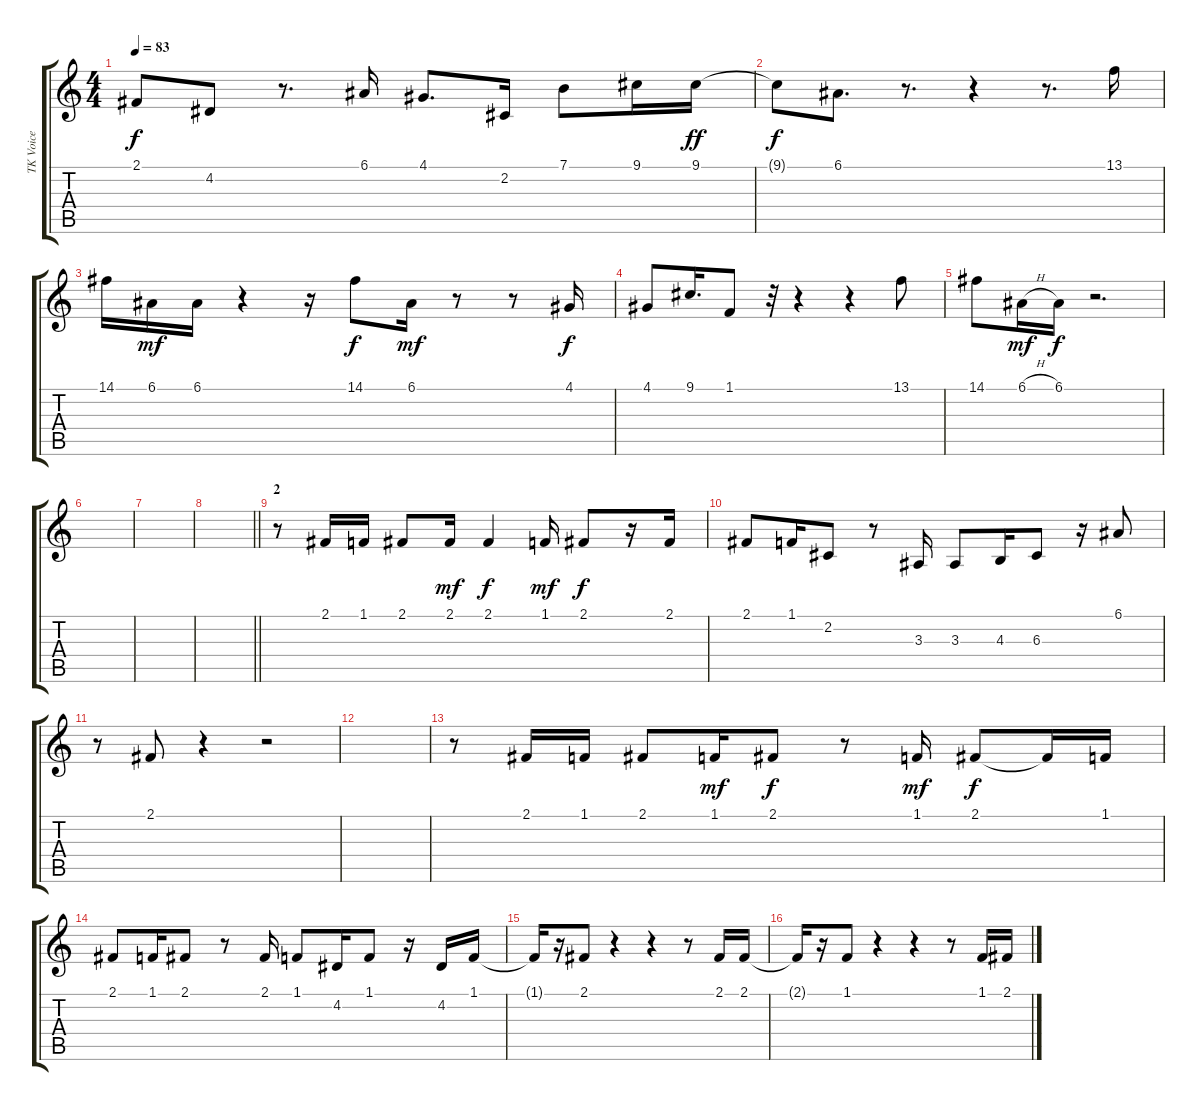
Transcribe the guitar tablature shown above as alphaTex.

\track ("TK Voice" "TK Voice") {instrument synthvoice}
\staff {score tabs}
\tuning (E4 B3 G3 D3 A2 E2) {hide}
\ts (4 4)
\tempo 83
\clef g2
\ks c
2.1.8{dy f} 4.2.8 r.8{d} 6.1.16 4.1.8{d} 2.2.16 7.1.8 9.1.16 9.1.16{dy ff} |
9.1{t}.8{dy f} 6.1.8{d} r.8{d} r.4 r.8{d} 13.1.16 |
14.1.16 6.1.16{dy mf} 6.1.16 r.4 r.16 14.1.8{dy f} 6.1.16{dy mf} r.8 r.8 4.1.16{dy f} |
4.1.8 9.1.16{d} 1.1.8 r.32 r.4 r.4 13.1.8 |
14.1.8 6.1{h}.16{dy mf} 6.1.16{dy f} r.2{d} |
|
|
\barLineRight lightlight
|
\section ("" "2")
r.8 2.1.16 1.1.16 2.1.8 2.1.16{dy mf} 2.1.4{dy f} 1.1.16{dy mf} 2.1.8{dy f} r.16 2.1.16 |
2.1.8 1.1.16 2.2.8 r.8 3.3.16 3.3.8 4.3.16 6.3.8 r.16 6.1.8 |
r.8 2.1.8 r.4 r.2 |
|
r.8 2.1.16 1.1.16 2.1.8 1.1.16{dy mf} 2.1.8{dy f} r.8 1.1.16{dy mf} 2.1.8{dy f} 2.1{t}.16 1.1.16 |
2.1.8 1.1.16 2.1.8 r.8 2.1.16 1.1.8 4.2.16 1.1.8 r.16 4.2.16 1.1.16 |
1.1{t}.16 r.16 2.1.8 r.4 r.4 r.8 2.1.16 2.1.16 |
2.1{t}.16 r.16 1.1.8 r.4 r.4 r.8 1.1.16 2.1.16
